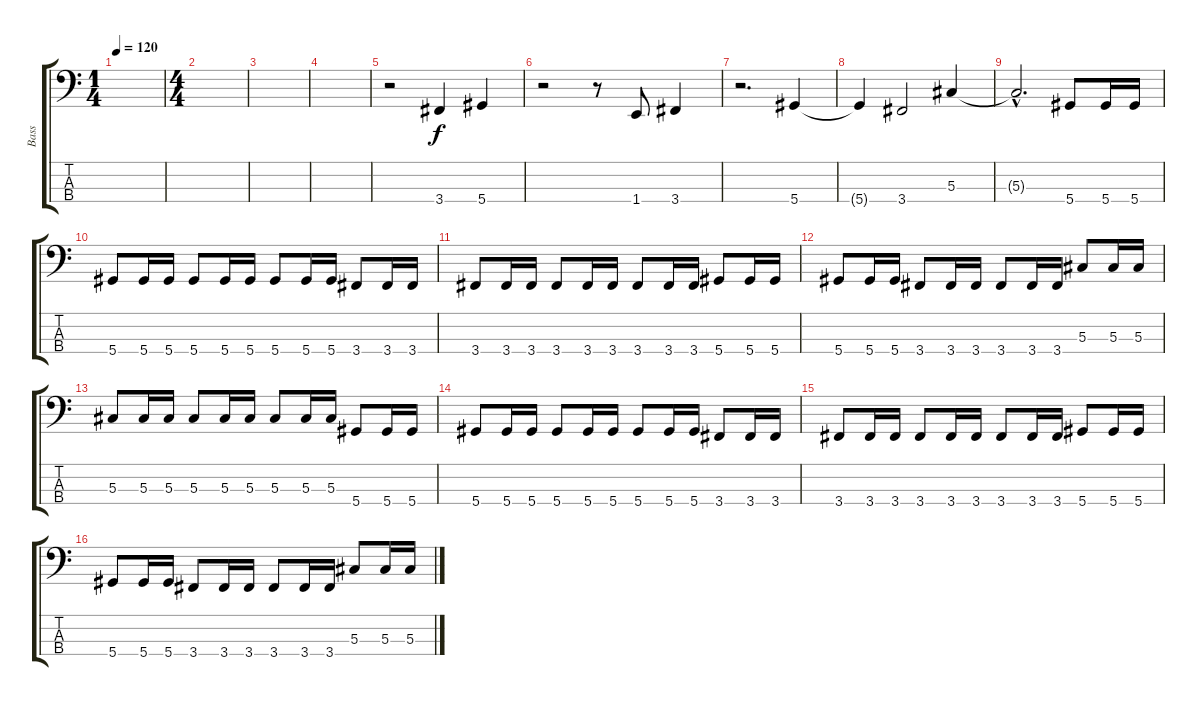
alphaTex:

\track ("Bass" "Bass") {instrument electricbasspick}
\staff {score tabs}
\tuning (Gb2 Db2 Ab1 Eb1) {hide}
\ts (1 4)
\tempo 120
\clef f4
\ks c
|
\ts (4 4)
|
|
|
r.2 3.4.4 5.4.4 |
r.2 r.8 1.4.8 3.4.4 |
r.2{d} 5.4.4 |
5.4{t}.4 3.4.2 5.3.4 |
5.3{hac t}.2{d} 5.4.8 5.4.16 5.4.16 |
5.4.8 5.4.16 5.4.16 5.4.8 5.4.16 5.4.16 5.4.8 5.4.16 5.4.16 3.4.8 3.4.16 3.4.16 |
3.4.8 3.4.16 3.4.16 3.4.8 3.4.16 3.4.16 3.4.8 3.4.16 3.4.16 5.4.8 5.4.16 5.4.16 |
5.4.8 5.4.16 5.4.16 3.4.8 3.4.16 3.4.16 3.4.8 3.4.16 3.4.16 5.3.8 5.3.16 5.3.16 |
5.3.8 5.3.16 5.3.16 5.3.8 5.3.16 5.3.16 5.3.8 5.3.16 5.3.16 5.4.8 5.4.16 5.4.16 |
5.4.8 5.4.16 5.4.16 5.4.8 5.4.16 5.4.16 5.4.8 5.4.16 5.4.16 3.4.8 3.4.16 3.4.16 |
3.4.8 3.4.16 3.4.16 3.4.8 3.4.16 3.4.16 3.4.8 3.4.16 3.4.16 5.4.8 5.4.16 5.4.16 |
5.4.8 5.4.16 5.4.16 3.4.8 3.4.16 3.4.16 3.4.8 3.4.16 3.4.16 5.3.8 5.3.16 5.3.16
